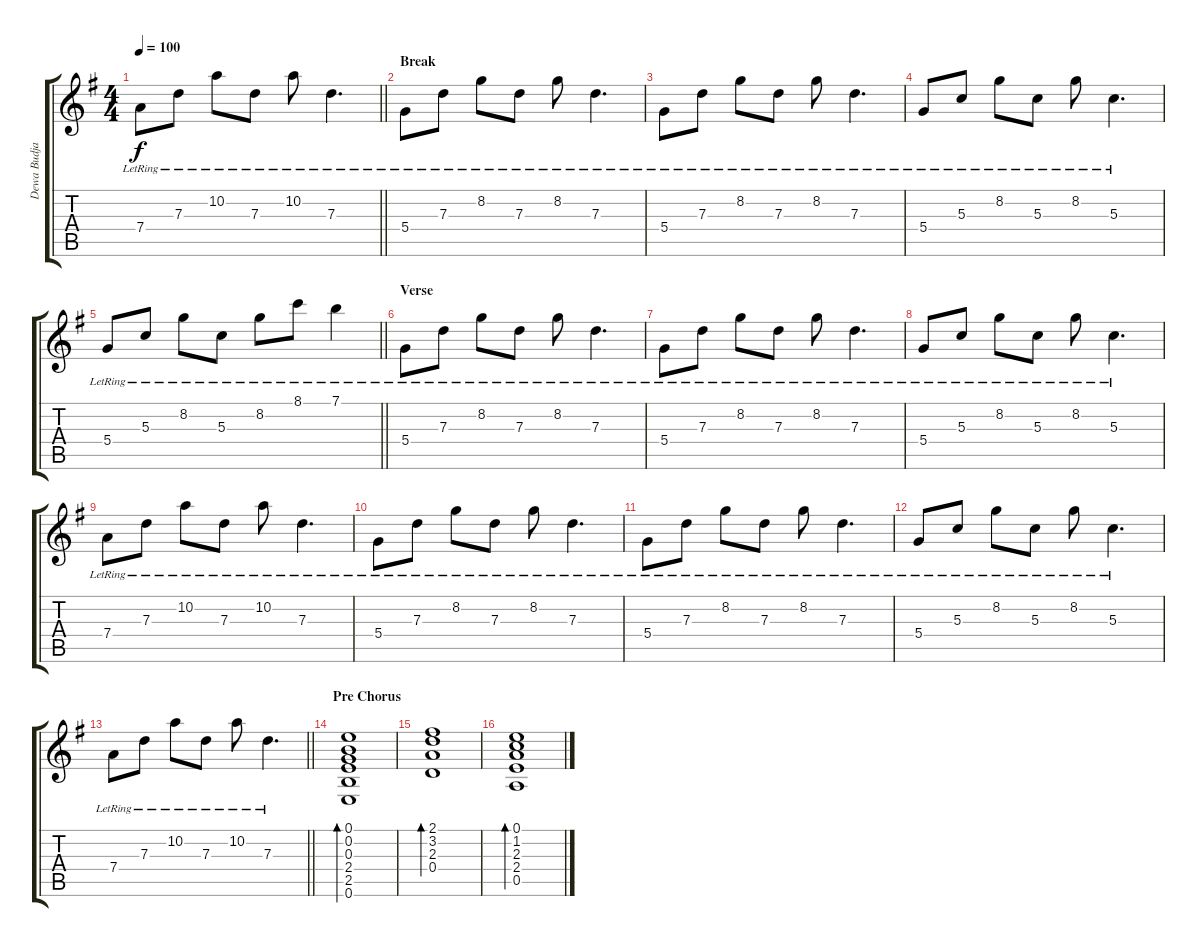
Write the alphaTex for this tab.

\track ("Dewa Budjana" "Dewa Budja") {instrument electricguitarjazz}
\staff {score tabs}
\tuning (E4 B3 G3 D3 A2 E2) {hide}
\ts (4 4)
\tempo 100
\clef g2
\barLineRight lightlight
\ks g
7.4{lr}.8{dy f} 7.3{lr}.8 10.2{lr}.8 7.3{lr}.8 10.2{lr}.8 7.3{lr}.4{d} |
\section ("" "Break")
5.4{lr}.8 7.3{lr}.8 8.2{lr}.8 7.3{lr}.8 8.2{lr}.8 7.3{lr}.4{d} |
5.4{lr}.8 7.3{lr}.8 8.2{lr}.8 7.3{lr}.8 8.2{lr}.8 7.3{lr}.4{d} |
5.4{lr}.8 5.3{lr}.8 8.2{lr}.8 5.3{lr}.8 8.2{lr}.8 5.3{lr}.4{d} |
\barLineRight lightlight
5.4{lr}.8 5.3{lr}.8 8.2{lr}.8 5.3{lr}.8 8.2{lr}.8 8.1{lr}.8 7.1{lr}.4 |
\section ("" "Verse")
5.4{lr}.8 7.3{lr}.8 8.2{lr}.8 7.3{lr}.8 8.2{lr}.8 7.3{lr}.4{d} |
5.4{lr}.8 7.3{lr}.8 8.2{lr}.8 7.3{lr}.8 8.2{lr}.8 7.3{lr}.4{d} |
5.4{lr}.8 5.3{lr}.8 8.2{lr}.8 5.3{lr}.8 8.2{lr}.8 5.3{lr}.4{d} |
7.4{lr}.8 7.3{lr}.8 10.2{lr}.8 7.3{lr}.8 10.2{lr}.8 7.3{lr}.4{d} |
5.4{lr}.8 7.3{lr}.8 8.2{lr}.8 7.3{lr}.8 8.2{lr}.8 7.3{lr}.4{d} |
5.4{lr}.8 7.3{lr}.8 8.2{lr}.8 7.3{lr}.8 8.2{lr}.8 7.3{lr}.4{d} |
5.4{lr}.8 5.3{lr}.8 8.2{lr}.8 5.3{lr}.8 8.2{lr}.8 5.3{lr}.4{d} |
\barLineRight lightlight
7.4{lr}.8 7.3{lr}.8 10.2{lr}.8 7.3{lr}.8 10.2{lr}.8 7.3{lr}.4{d} |
\section ("" "Pre Chorus")
(0.1 0.2 0.3 2.4 2.5 0.6).1{bd 120 volume 16} |
(2.1 3.2 2.3 0.4).1{bd 120} |
(0.1 1.2 2.3 2.4 0.5).1{bd 120}
